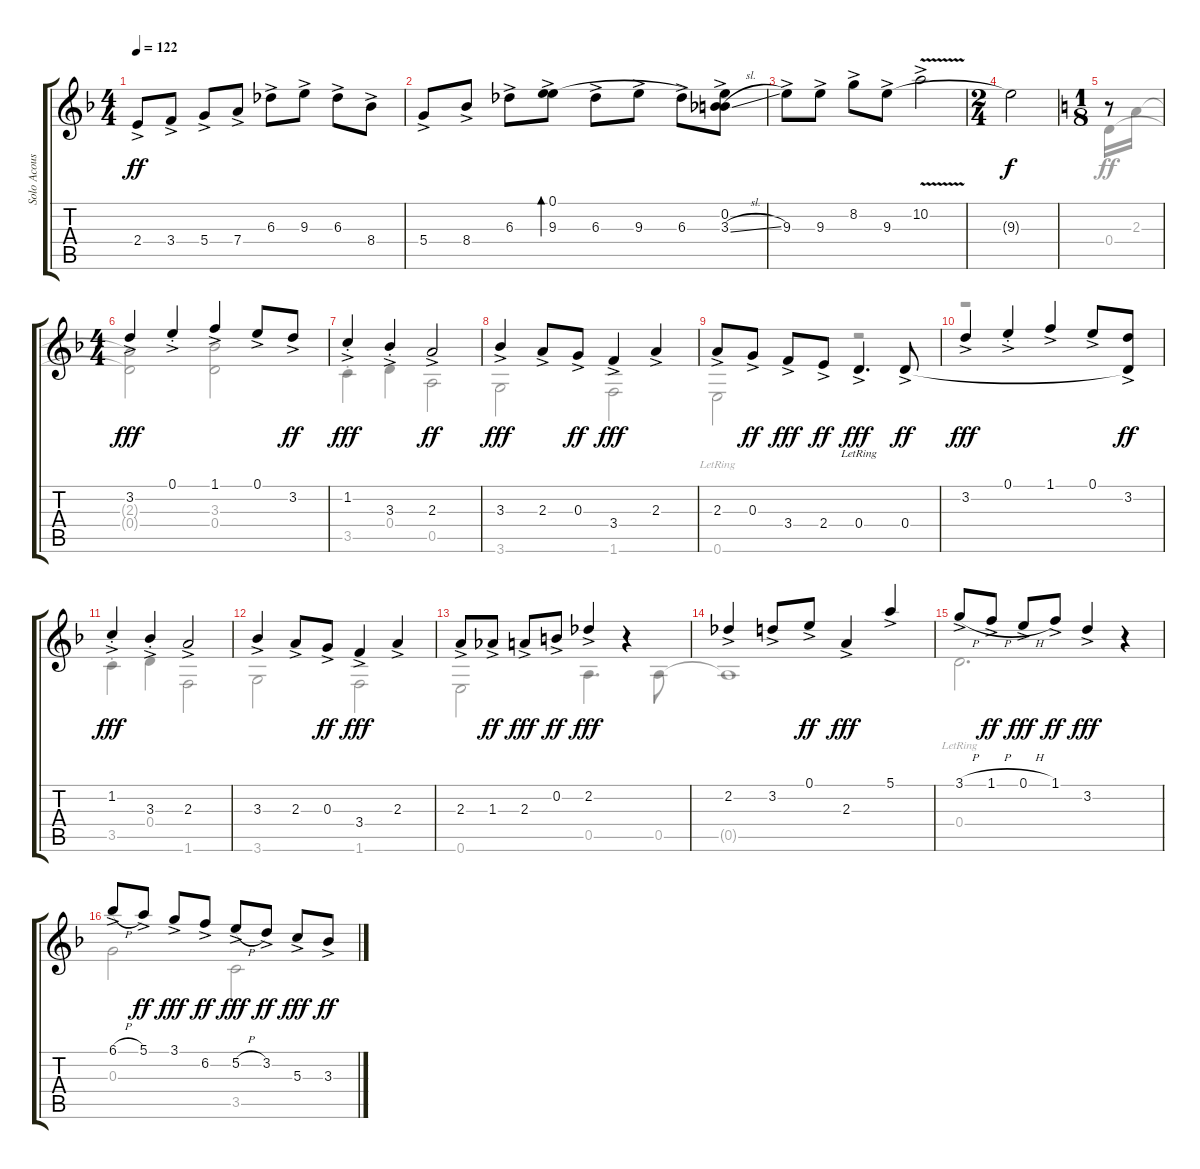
\track ("Solo Acoustic " "Solo Acous") {instrument acousticguitarsteel}
\staff {score tabs}
\tuning (E4 B3 G3 D3 A2 E2) {hide}
\voice
\ts (4 4)
\tempo 122
\clef g2
\ks f
2.4{ac}.8{dy ff} 3.4{ac}.8 5.4{ac}.8 7.4{ac}.8 6.3{ac}.8 9.3{ac}.8 6.3{ac}.8 8.4{ac}.8 |
5.4{ac}.8 8.4{ac}.8 6.3{ac}.8 (0.1{ac} 9.3{ac}).8{bd 240} 6.3{ac}.8 9.3{ac}.8 6.3{ac}.8 (0.1{t} 0.2 3.3{sl ac}).8 |
9.3{ac}.8 9.3{ac}.8 8.2{ac}.8 9.3{ac}.8 10.2{v ac}.2 |
\ts (2 4)
9.3{t}.2{dy f} |
\ts (1 8)
\ks c
r.8 |
\ts (4 4)
\ks f
3.2{ac}.4{dy fff} 0.1{ac st}.4 1.1{ac}.4 0.1{ac}.8 3.2{ac}.8{dy ff} |
1.2{ac st}.4{dy fff} 3.3{ac st}.4 2.3{ac}.2{dy ff} |
3.3{ac}.4{dy fff} 2.3{ac}.8 0.3{ac}.8{dy ff} 3.4{ac}.4{dy fff} 2.3{ac}.4 |
2.3{ac}.8 0.3{ac}.8{dy ff} 3.4{ac}.8{dy fff} 2.4{ac}.8{dy ff} 0.4{ac lr}.4{d dy fff} 0.4{ac}.8{dy ff} |
3.2{ac}.4{dy fff} 0.1{ac st}.4 1.1{ac}.4 0.1{ac}.8 (3.2{ac} 0.4{t}).8{dy ff} |
1.2{ac st}.4{dy fff} 3.3{ac st}.4 2.3{ac}.2 |
3.3{ac}.4 2.3{ac}.8 0.3{ac}.8{dy ff} 3.4{ac}.4{dy fff} 2.3{ac}.4 |
2.3{ac}.8 1.3{ac}.8{dy ff} 2.3{ac}.8{dy fff} 0.2{ac}.8{dy ff} 2.2{ac}.4{dy fff} r.4 |
2.2{ac}.4 3.2{ac}.8 0.1{ac}.8{dy ff} 2.3{ac}.4{dy fff} 5.1{ac}.4 |
3.1{h ac}.8 1.1{h ac}.8{dy ff} 0.1{h ac}.8{dy fff} 1.1{ac}.8{dy ff} 3.2{ac}.4{dy fff} r.4 |
6.1{h ac}.8 5.1{ac}.8{dy ff} 3.1{ac}.8{dy fff} 6.2{ac}.8{dy ff} 5.2{h ac}.8{dy fff} 3.2{ac}.8{dy ff} 5.3{ac}.8{dy fff} 3.3{ac}.8{dy ff}
\voice
\clef g2
\ottava regular
\simile none
\ks f
|
|
|
|
\ks c
0.4.16 2.3.16 |
\ks f
(2.3{t} 0.4{t}).2 (3.3 0.4).2 |
3.5{st}.4 0.4.4 0.5.2 |
3.6.2 1.6.2 |
0.6{lr}.2 r.2 |
r.1 |
3.5{st}.4 0.4.4 1.6.2 |
3.6.2 1.6.2 |
0.6.2 0.5.4{d} 0.5.8 |
0.5{t}.1 |
0.4{lr}.2{d} r.4 |
0.3.2 3.5.2
